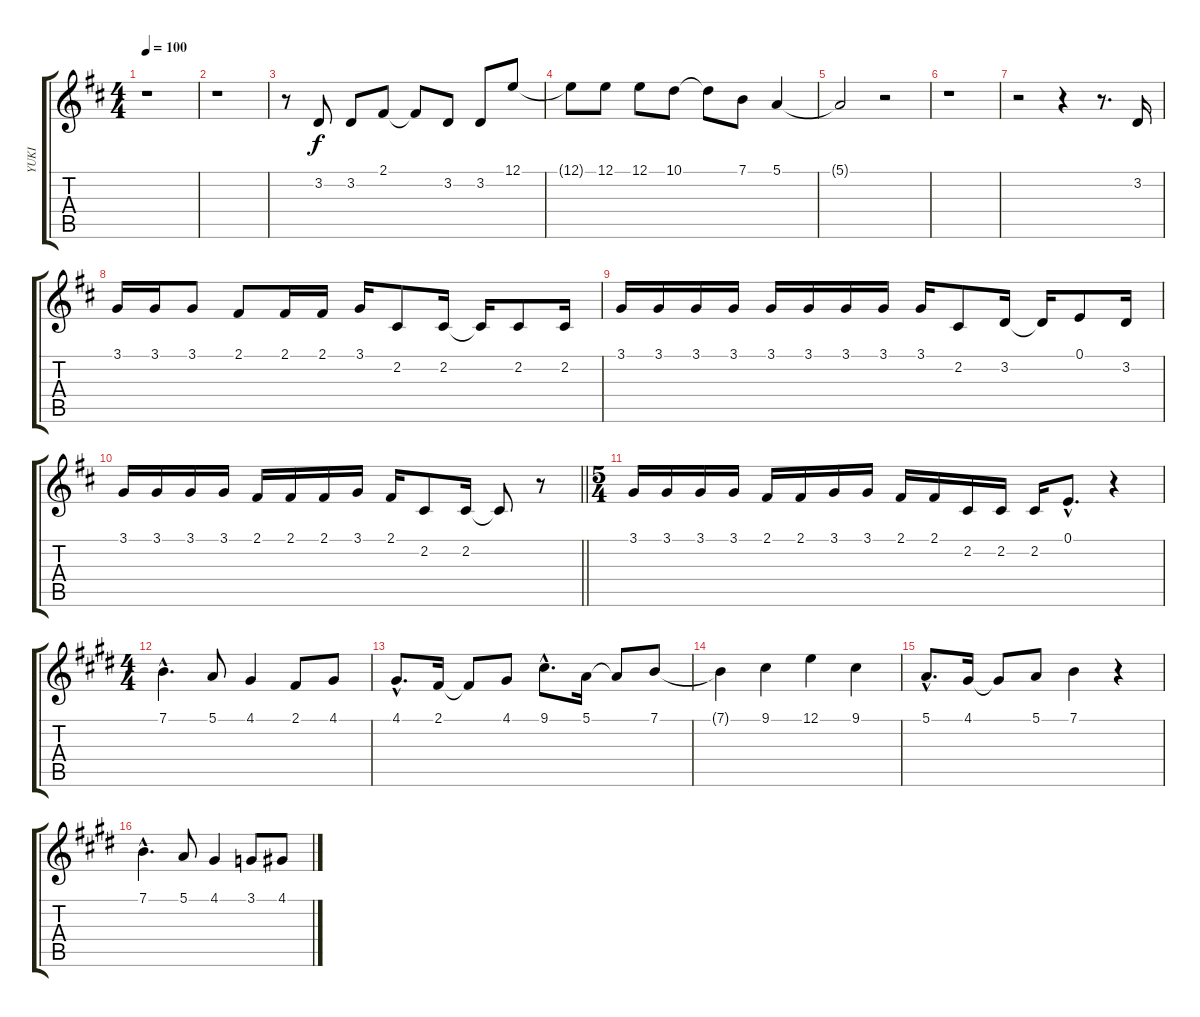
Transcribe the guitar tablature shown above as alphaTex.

\track ("YUKI" "YUKI") {instrument sopranosax}
\staff {score tabs}
\tuning (E4 B3 G3 D3 A2 E2) {hide}
\ts (4 4)
\tempo 100
\clef g2
\ks d
r.1{dy f} |
r.1 |
r.8 3.2.8 3.2.8 2.1.8 2.1{t}.8 3.2.8 3.2.8 12.1.8 |
12.1{t}.8 12.1.8 12.1.8 10.1.8 10.1{t}.8 7.1.8 5.1.4 |
5.1{t}.2 r.2 |
r.1 |
r.2 r.4 r.8{d} 3.2.16 |
3.1.16 3.1.16 3.1.8 2.1.8 2.1.16 2.1.16 3.1.16 2.2.8 2.2.16 2.2{t}.16 2.2.8 2.2.16 |
3.1.16 3.1.16 3.1.16 3.1.16 3.1.16 3.1.16 3.1.16 3.1.16 3.1.16 2.2.8 3.2.16 3.2{t}.16 0.1.8 3.2.16 |
\barLineRight lightlight
3.1.16 3.1.16 3.1.16 3.1.16 2.1.16 2.1.16 2.1.16 3.1.16 2.1.16 2.2.8 2.2.16 2.2{t}.8 r.8 |
\ts (5 4)
3.1.16 3.1.16 3.1.16 3.1.16 2.1.16 2.1.16 3.1.16 3.1.16 2.1.16 2.1.16 2.2.16 2.2.16 2.2.16 0.1{hac}.8{d} r.4 |
\ts (4 4)
\ks e
7.1{hac}.4{d} 5.1.8 4.1.4 2.1.8 4.1.8 |
4.1{hac}.8{d} 2.1.16 2.1{t}.8 4.1.8 9.1{hac}.8{d} 5.1.16 5.1{t}.8 7.1.8 |
7.1{t}.4 9.1.4 12.1.4 9.1.4 |
5.1{hac}.8{d} 4.1.16 4.1{t}.8 5.1.8 7.1.4 r.4 |
7.1{hac}.4{d} 5.1.8 4.1.4 3.1.8 4.1.8
